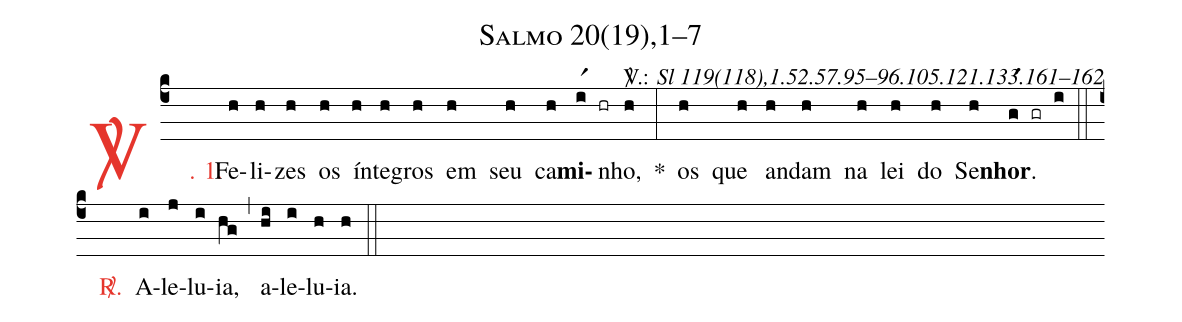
name: Salmo 20(19),1--7;
commentary: {\normalfont\Vbar.:} Sl 119(118),1.52.57.95--96.105.121.133.161--162;
%%
(c4)

<c><sp>V/</sp>. 1.</c>() Fe(h)li(h)zes(h) os(h) ín(h)te(h)gros(h) em(h) seu(h) ca(h)<b>mi</b>(ir1 hr)nho,(h) *(:) os(h) que(h) an(h)dam(h) na(h) lei(h) do(h) Se(h)<b>nhor</b>.(gr1 gr i)

(::)

<nlba><c><sp>R/</sp>.</c>() A</nlba>(i)le(j)lu(i)ia,(hg) (,) a(hi)le(i)lu(h)ia.(h)

(::)
